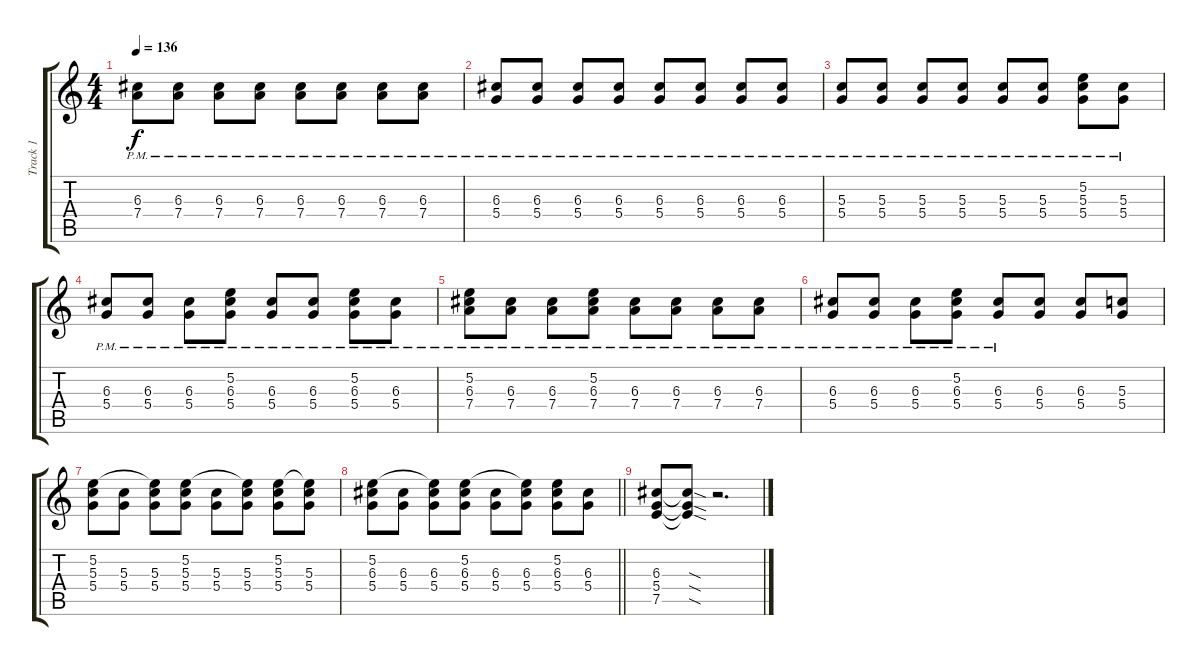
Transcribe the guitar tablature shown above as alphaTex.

\track ("Track 1" "Track 1") {instrument overdrivenguitar}
\staff {score tabs}
\tuning (E4 B3 G3 D3 A2 E2) {hide}
\ts (4 4)
\tempo 136
\clef g2
\ks c
(6.3{pm} 7.4{pm}).8{dy f} (6.3{pm} 7.4{pm}).8 (6.3{pm} 7.4{pm}).8 (6.3{pm} 7.4{pm}).8 (6.3{pm} 7.4{pm}).8 (6.3{pm} 7.4{pm}).8 (6.3{pm} 7.4{pm}).8 (6.3{pm} 7.4{pm}).8 |
(6.3{pm} 5.4{pm}).8 (6.3{pm} 5.4{pm}).8 (6.3{pm} 5.4{pm}).8 (6.3{pm} 5.4{pm}).8 (6.3{pm} 5.4{pm}).8 (6.3{pm} 5.4{pm}).8 (6.3{pm} 5.4{pm}).8 (6.3{pm} 5.4{pm}).8 |
(5.3{pm} 5.4{pm}).8 (5.3{pm} 5.4{pm}).8 (5.3{pm} 5.4{pm}).8 (5.3{pm} 5.4{pm}).8 (5.3{pm} 5.4{pm}).8 (5.3{pm} 5.4{pm}).8 (5.2{pm} 5.3{pm} 5.4{pm}).8 (5.3{pm} 5.4{pm}).8 |
(6.3{pm} 5.4{pm}).8 (6.3{pm} 5.4{pm}).8 (6.3{pm} 5.4{pm}).8 (5.2{pm} 6.3{pm} 5.4{pm}).8 (6.3{pm} 5.4{pm}).8 (6.3{pm} 5.4{pm}).8 (5.2{pm} 6.3{pm} 5.4{pm}).8 (6.3{pm} 5.4{pm}).8 |
(5.2{pm} 6.3{pm} 7.4{pm}).8 (6.3{pm} 7.4{pm}).8 (6.3{pm} 7.4{pm}).8 (5.2{pm} 6.3{pm} 7.4{pm}).8 (6.3{pm} 7.4{pm}).8 (6.3{pm} 7.4{pm}).8 (6.3{pm} 7.4{pm}).8 (6.3{pm} 7.4{pm}).8 |
(6.3{pm} 5.4{pm}).8 (6.3{pm} 5.4{pm}).8 (6.3{pm} 5.4{pm}).8 (5.2 6.3{pm} 5.4{pm}).8 (6.3{pm} 5.4{pm}).8 (6.3 5.4).8 (6.3 5.4).8 (5.3 5.4).8 |
(5.2 5.3 5.4).8 (5.3 5.4).8 (5.2{t} 5.3 5.4).8 (5.2 5.3 5.4).8 (5.3 5.4).8 (5.2{t} 5.3 5.4).8 (5.2 5.3 5.4).8 (5.2{t} 5.3 5.4).8 |
\barLineRight lightlight
(5.2 6.3 5.4).8 (6.3 5.4).8 (5.2{t} 6.3 5.4).8 (5.2 6.3 5.4).8 (6.3 5.4).8 (5.2{t} 6.3 5.4).8 (5.2 6.3 5.4).8 (6.3 5.4).8 |
(6.3 5.4 7.5).8 (6.3{sod t} 5.4{sod t} 7.5{sod t}).8 r.2{d}
